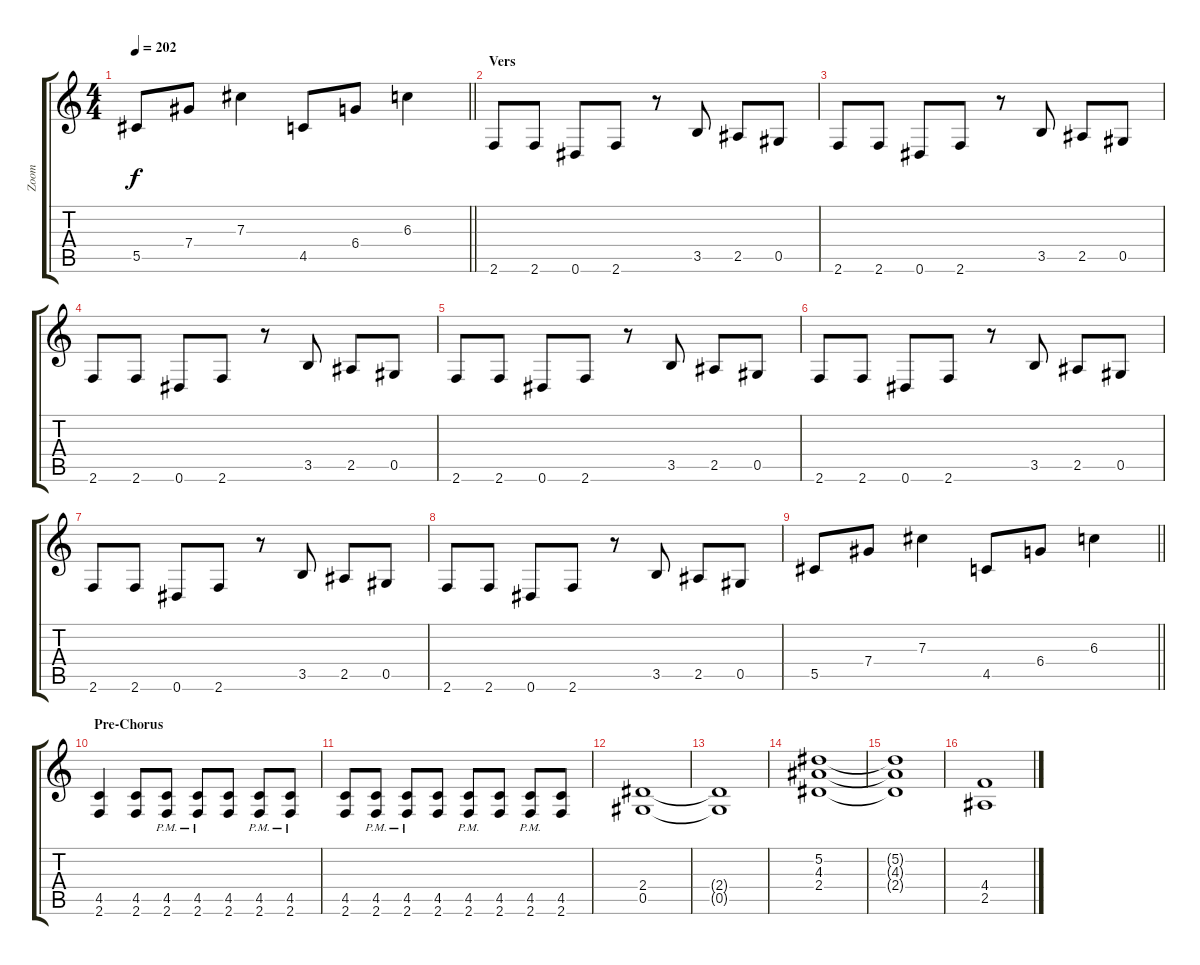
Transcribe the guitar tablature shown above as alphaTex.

\track ("Zoom" "Zoom") {instrument overdrivenguitar}
\staff {score tabs}
\tuning (Eb4 Bb3 Gb3 Db3 Ab2 Eb2) {hide}
\ts (4 4)
\tempo 202
\clef g2
\barLineRight lightlight
\ks c
5.5.8{dy f} 7.4.8 7.3.4 4.5.8 6.4.8 6.3.4 |
\section ("" "Vers")
2.6.8 2.6.8 0.6.8 2.6.8 r.8 3.5.8 2.5.8 0.5.8 |
2.6.8 2.6.8 0.6.8 2.6.8 r.8 3.5.8 2.5.8 0.5.8 |
2.6.8 2.6.8 0.6.8 2.6.8 r.8 3.5.8 2.5.8 0.5.8 |
2.6.8 2.6.8 0.6.8 2.6.8 r.8 3.5.8 2.5.8 0.5.8 |
2.6.8 2.6.8 0.6.8 2.6.8 r.8 3.5.8 2.5.8 0.5.8 |
2.6.8 2.6.8 0.6.8 2.6.8 r.8 3.5.8 2.5.8 0.5.8 |
2.6.8 2.6.8 0.6.8 2.6.8 r.8 3.5.8 2.5.8 0.5.8 |
\barLineRight lightlight
5.5.8 7.4.8 7.3.4 4.5.8 6.4.8 6.3.4 |
\section ("" "Pre-Chorus")
(4.5 2.6).4 (4.5 2.6).8 (4.5{pm} 2.6{pm}).8 (4.5{pm} 2.6{pm}).8 (4.5 2.6).8 (4.5{pm} 2.6{pm}).8 (4.5{pm} 2.6{pm}).8 |
(4.5 2.6).8 (4.5{pm} 2.6{pm}).8 (4.5{pm} 2.6{pm}).8 (4.5 2.6).8 (4.5{pm} 2.6{pm}).8 (4.5 2.6).8 (4.5{pm} 2.6{pm}).8 (4.5 2.6).8 |
(2.4 0.5).1 |
(2.4{t} 0.5{t}).1 |
(5.2 4.3 2.4).1 |
(5.2{t} 4.3{t} 2.4{t}).1 |
(4.4 2.5).1
